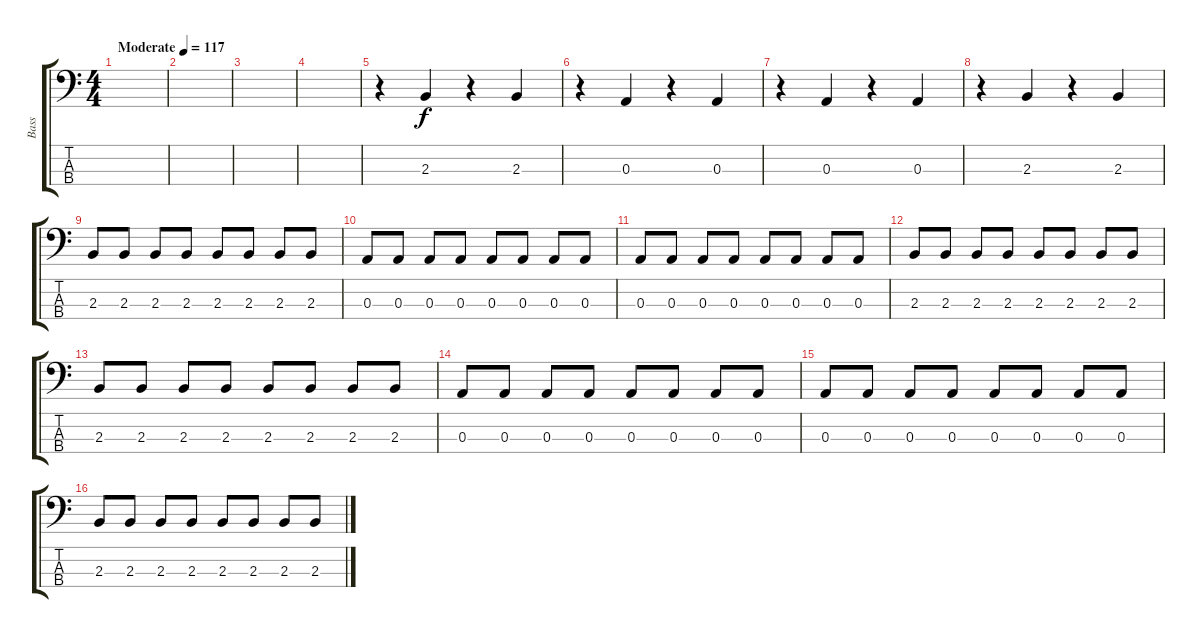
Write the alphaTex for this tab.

\track ("Bass" "Bass") {instrument electricbassfinger}
\staff {score tabs}
\tuning (G2 D2 A1 E1) {hide}
\ts (4 4)
\tempo (117 "Moderate")
\clef f4
\ks c
|
|
|
|
r.4 2.3.4 r.4 2.3.4 |
r.4 0.3.4 r.4 0.3.4 |
r.4 0.3.4 r.4 0.3.4 |
r.4 2.3.4 r.4 2.3.4 |
2.3.8 2.3.8 2.3.8 2.3.8 2.3.8 2.3.8 2.3.8 2.3.8 |
0.3.8 0.3.8 0.3.8 0.3.8 0.3.8 0.3.8 0.3.8 0.3.8 |
0.3.8 0.3.8 0.3.8 0.3.8 0.3.8 0.3.8 0.3.8 0.3.8 |
2.3.8 2.3.8 2.3.8 2.3.8 2.3.8 2.3.8 2.3.8 2.3.8 |
2.3.8 2.3.8 2.3.8 2.3.8 2.3.8 2.3.8 2.3.8 2.3.8 |
0.3.8 0.3.8 0.3.8 0.3.8 0.3.8 0.3.8 0.3.8 0.3.8 |
0.3.8 0.3.8 0.3.8 0.3.8 0.3.8 0.3.8 0.3.8 0.3.8 |
2.3.8 2.3.8 2.3.8 2.3.8 2.3.8 2.3.8 2.3.8 2.3.8
